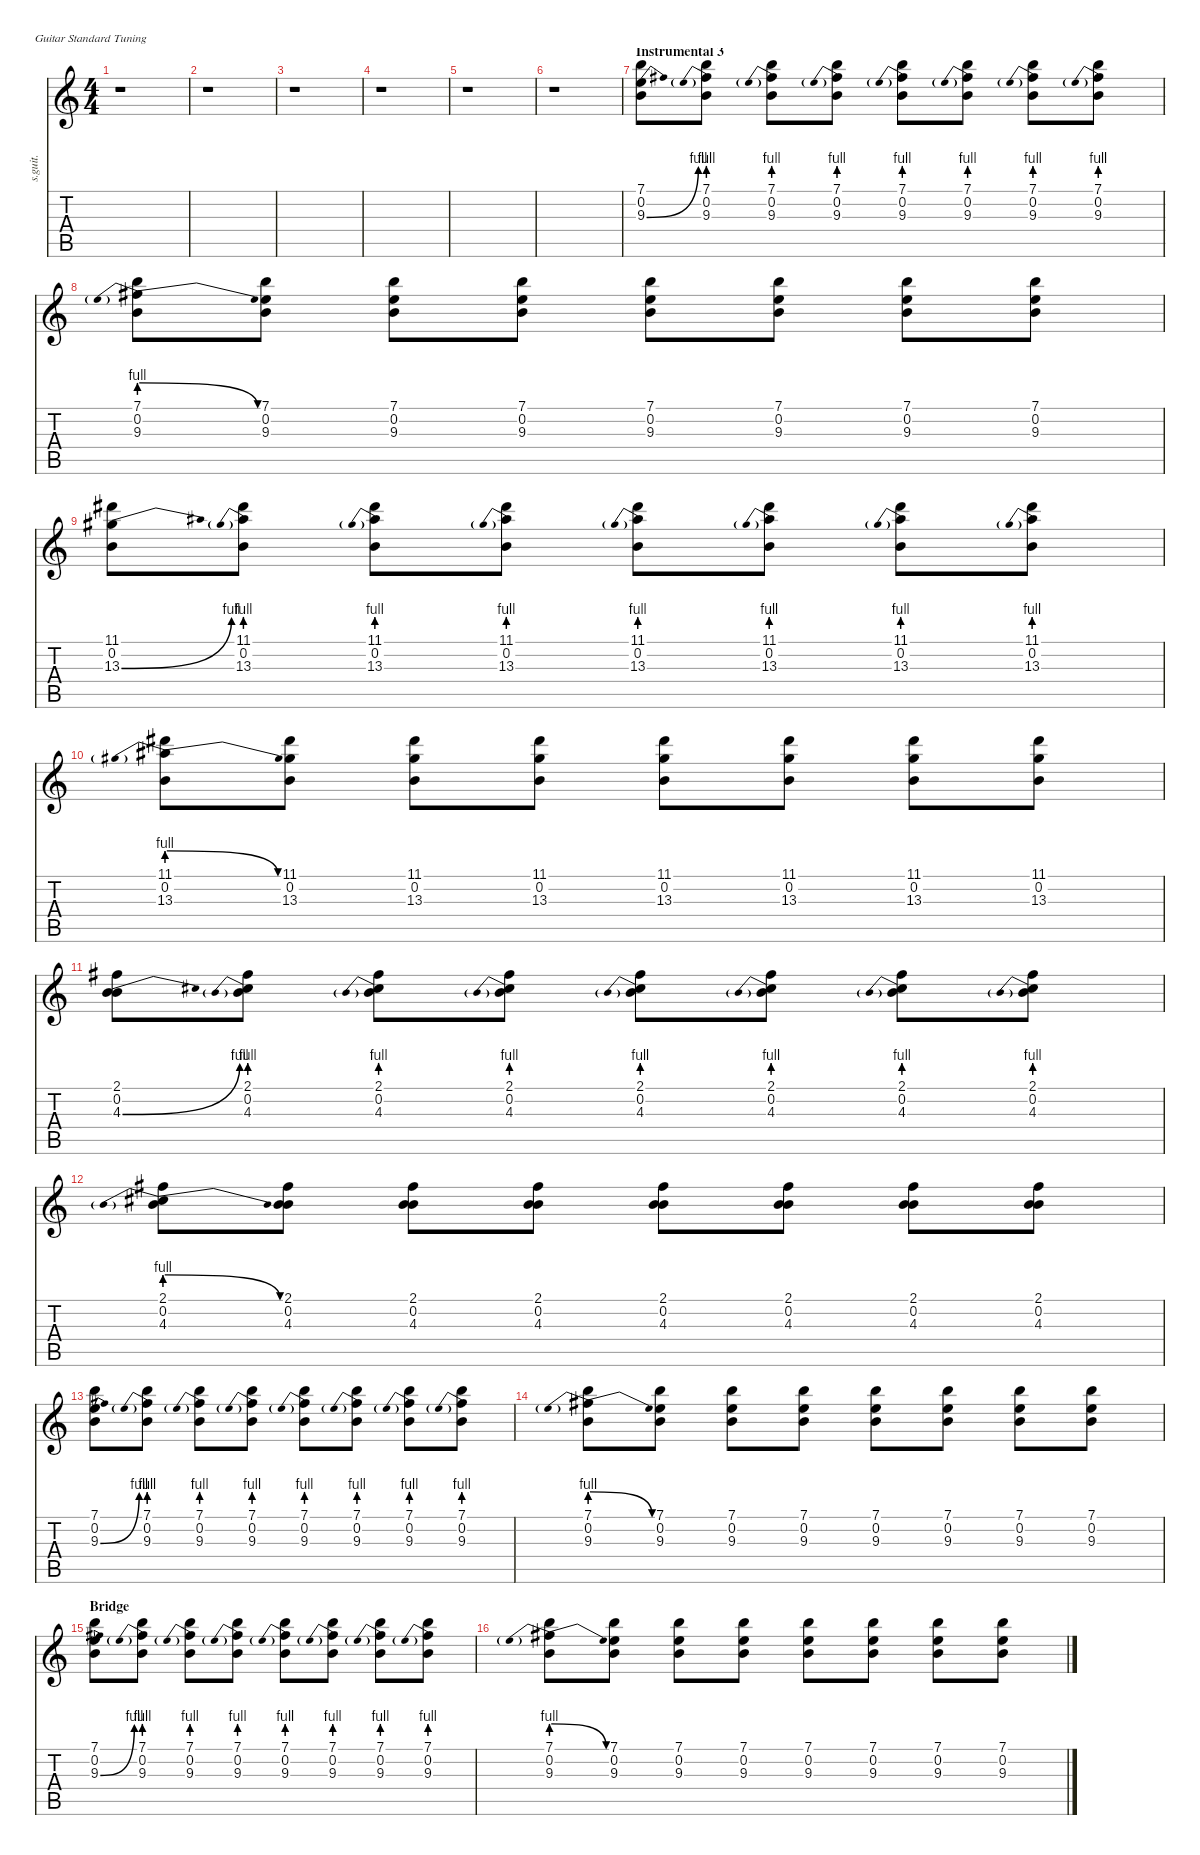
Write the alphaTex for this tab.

\defaultSystemsLayout 4
\hideDynamics
\bracketExtendMode nobrackets
\track ("Jonny Buckland - Overdub" "s.guit.") {instrument overdrivenguitar}
\staff {score tabs}
\tuning (E4 B3 G3 D3 A2 E2)
\ts (4 4)
\tempo (87 hide)
\clef g2
\ks c
r.1{dy f} |
r.1 |
r.1 |
r.1 |
r.1 |
r.1 |
\section ("" "Instrumental 3")
(7.1 0.2 9.3{be (bend 0 0 60 4)}).8{lyrics (0 "") lyrics (1 "") lyrics (2 "") lyrics (3 "") lyrics (4 "")} (7.1 0.2 9.3{be (prebend 0 4 60 4)}).8{lyrics (0 "") lyrics (1 "") lyrics (2 "") lyrics (3 "") lyrics (4 "")} (7.1 0.2 9.3{be (prebend 0 4 60 4)}).8{lyrics (0 "") lyrics (1 "") lyrics (2 "") lyrics (3 "") lyrics (4 "")} (7.1 0.2 9.3{be (prebend 0 4 60 4)}).8{lyrics (0 "") lyrics (1 "") lyrics (2 "") lyrics (3 "") lyrics (4 "")} (7.1 0.2 9.3{be (prebend 0 4 60 4)}).8{lyrics (0 "") lyrics (1 "") lyrics (2 "") lyrics (3 "") lyrics (4 "")} (7.1 0.2 9.3{be (prebend 0 4 60 4)}).8{lyrics (0 "") lyrics (1 "") lyrics (2 "") lyrics (3 "") lyrics (4 "")} (7.1 0.2 9.3{be (prebend 0 4 60 4)}).8{lyrics (0 "") lyrics (1 "") lyrics (2 "") lyrics (3 "") lyrics (4 "")} (7.1 0.2 9.3{be (prebend 0 4 60 4)}).8{lyrics (0 "") lyrics (1 "") lyrics (2 "") lyrics (3 "") lyrics (4 "")} |
(7.1 0.2 9.3{be (prebendrelease 0 4 30 0)}).8{lyrics (0 "") lyrics (1 "") lyrics (2 "") lyrics (3 "") lyrics (4 "")} (7.1 0.2 9.3).8{lyrics (0 "") lyrics (1 "") lyrics (2 "") lyrics (3 "") lyrics (4 "")} (7.1 0.2 9.3).8{lyrics (0 "") lyrics (1 "") lyrics (2 "") lyrics (3 "") lyrics (4 "")} (7.1 0.2 9.3).8{lyrics (0 "") lyrics (1 "") lyrics (2 "") lyrics (3 "") lyrics (4 "")} (7.1 0.2 9.3).8{lyrics (0 "") lyrics (1 "") lyrics (2 "") lyrics (3 "") lyrics (4 "")} (7.1 0.2 9.3).8{lyrics (0 "") lyrics (1 "") lyrics (2 "") lyrics (3 "") lyrics (4 "")} (7.1 0.2 9.3).8{lyrics (0 "") lyrics (1 "") lyrics (2 "") lyrics (3 "") lyrics (4 "")} (7.1 0.2 9.3).8{lyrics (0 "") lyrics (1 "") lyrics (2 "") lyrics (3 "") lyrics (4 "")} |
(11.1{acc #} 0.2 13.3{be (bend 0 0 60 4) acc #}).8{lyrics (0 "") lyrics (1 "") lyrics (2 "") lyrics (3 "") lyrics (4 "")} (11.1{acc #} 0.2 13.3{be (prebend 0 4 60 4)}).8{lyrics (0 "") lyrics (1 "") lyrics (2 "") lyrics (3 "") lyrics (4 "")} (11.1{acc #} 0.2 13.3{be (prebend 0 4 60 4)}).8{lyrics (0 "") lyrics (1 "") lyrics (2 "") lyrics (3 "") lyrics (4 "")} (11.1{acc #} 0.2 13.3{be (prebend 0 4 60 4)}).8{lyrics (0 "") lyrics (1 "") lyrics (2 "") lyrics (3 "") lyrics (4 "")} (11.1{acc #} 0.2 13.3{be (prebend 0 4 60 4)}).8{lyrics (0 "") lyrics (1 "") lyrics (2 "") lyrics (3 "") lyrics (4 "")} (11.1{acc #} 0.2 13.3{be (prebend 0 4 60 4)}).8{lyrics (0 "") lyrics (1 "") lyrics (2 "") lyrics (3 "") lyrics (4 "")} (11.1{acc #} 0.2 13.3{be (prebend 0 4 60 4)}).8{lyrics (0 "") lyrics (1 "") lyrics (2 "") lyrics (3 "") lyrics (4 "")} (11.1{acc #} 0.2 13.3{be (prebend 0 4 60 4)}).8{lyrics (0 "") lyrics (1 "") lyrics (2 "") lyrics (3 "") lyrics (4 "")} |
(11.1{acc #} 0.2 13.3{be (prebendrelease 0 4 30 0)}).8{lyrics (0 "") lyrics (1 "") lyrics (2 "") lyrics (3 "") lyrics (4 "")} (11.1{acc #} 0.2 13.3{acc #}).8{lyrics (0 "") lyrics (1 "") lyrics (2 "") lyrics (3 "") lyrics (4 "")} (11.1{acc #} 0.2 13.3{acc #}).8{lyrics (0 "") lyrics (1 "") lyrics (2 "") lyrics (3 "") lyrics (4 "")} (11.1{acc #} 0.2 13.3{acc #}).8{lyrics (0 "") lyrics (1 "") lyrics (2 "") lyrics (3 "") lyrics (4 "")} (11.1{acc #} 0.2 13.3{acc #}).8{lyrics (0 "") lyrics (1 "") lyrics (2 "") lyrics (3 "") lyrics (4 "")} (11.1{acc #} 0.2 13.3{acc #}).8{lyrics (0 "") lyrics (1 "") lyrics (2 "") lyrics (3 "") lyrics (4 "")} (11.1{acc #} 0.2 13.3{acc #}).8{lyrics (0 "") lyrics (1 "") lyrics (2 "") lyrics (3 "") lyrics (4 "")} (11.1{acc #} 0.2 13.3{acc #}).8{lyrics (0 "") lyrics (1 "") lyrics (2 "") lyrics (3 "") lyrics (4 "")} |
(2.1{acc #} 0.2 4.3{be (bend 0 0 60 4)}).8{lyrics (0 "") lyrics (1 "") lyrics (2 "") lyrics (3 "") lyrics (4 "")} (2.1{acc #} 0.2 4.3{be (prebend 0 4 60 4)}).8{lyrics (0 "") lyrics (1 "") lyrics (2 "") lyrics (3 "") lyrics (4 "")} (2.1{acc #} 0.2 4.3{be (prebend 0 4 60 4)}).8{lyrics (0 "") lyrics (1 "") lyrics (2 "") lyrics (3 "") lyrics (4 "")} (2.1{acc #} 0.2 4.3{be (prebend 0 4 60 4)}).8{lyrics (0 "") lyrics (1 "") lyrics (2 "") lyrics (3 "") lyrics (4 "")} (2.1{acc #} 0.2 4.3{be (prebend 0 4 60 4)}).8{lyrics (0 "") lyrics (1 "") lyrics (2 "") lyrics (3 "") lyrics (4 "")} (2.1{acc #} 0.2 4.3{be (prebend 0 4 60 4)}).8{lyrics (0 "") lyrics (1 "") lyrics (2 "") lyrics (3 "") lyrics (4 "")} (2.1{acc #} 0.2 4.3{be (prebend 0 4 60 4)}).8{lyrics (0 "") lyrics (1 "") lyrics (2 "") lyrics (3 "") lyrics (4 "")} (2.1{acc #} 0.2 4.3{be (prebend 0 4 60 4)}).8{lyrics (0 "") lyrics (1 "") lyrics (2 "") lyrics (3 "") lyrics (4 "")} |
(2.1{acc #} 0.2 4.3{be (prebendrelease 0 4 30 0)}).8{lyrics (0 "") lyrics (1 "") lyrics (2 "") lyrics (3 "") lyrics (4 "")} (2.1{acc #} 0.2 4.3).8{lyrics (0 "") lyrics (1 "") lyrics (2 "") lyrics (3 "") lyrics (4 "")} (2.1{acc #} 0.2 4.3).8{lyrics (0 "") lyrics (1 "") lyrics (2 "") lyrics (3 "") lyrics (4 "")} (2.1{acc #} 0.2 4.3).8{lyrics (0 "") lyrics (1 "") lyrics (2 "") lyrics (3 "") lyrics (4 "")} (2.1{acc #} 0.2 4.3).8{lyrics (0 "") lyrics (1 "") lyrics (2 "") lyrics (3 "") lyrics (4 "")} (2.1{acc #} 0.2 4.3).8{lyrics (0 "") lyrics (1 "") lyrics (2 "") lyrics (3 "") lyrics (4 "")} (2.1{acc #} 0.2 4.3).8{lyrics (0 "") lyrics (1 "") lyrics (2 "") lyrics (3 "") lyrics (4 "")} (2.1{acc #} 0.2 4.3).8{lyrics (0 "") lyrics (1 "") lyrics (2 "") lyrics (3 "") lyrics (4 "")} |
(7.1 0.2 9.3{be (bend 0 0 60 4)}).8{lyrics (0 "") lyrics (1 "") lyrics (2 "") lyrics (3 "") lyrics (4 "")} (7.1 0.2 9.3{be (prebend 0 4 60 4)}).8{lyrics (0 "") lyrics (1 "") lyrics (2 "") lyrics (3 "") lyrics (4 "")} (7.1 0.2 9.3{be (prebend 0 4 60 4)}).8{lyrics (0 "") lyrics (1 "") lyrics (2 "") lyrics (3 "") lyrics (4 "")} (7.1 0.2 9.3{be (prebend 0 4 60 4)}).8{lyrics (0 "") lyrics (1 "") lyrics (2 "") lyrics (3 "") lyrics (4 "")} (7.1 0.2 9.3{be (prebend 0 4 60 4)}).8{lyrics (0 "") lyrics (1 "") lyrics (2 "") lyrics (3 "") lyrics (4 "")} (7.1 0.2 9.3{be (prebend 0 4 60 4)}).8{lyrics (0 "") lyrics (1 "") lyrics (2 "") lyrics (3 "") lyrics (4 "")} (7.1 0.2 9.3{be (prebend 0 4 60 4)}).8{lyrics (0 "") lyrics (1 "") lyrics (2 "") lyrics (3 "") lyrics (4 "")} (7.1 0.2 9.3{be (prebend 0 4 60 4)}).8{lyrics (0 "") lyrics (1 "") lyrics (2 "") lyrics (3 "") lyrics (4 "")} |
(7.1 0.2 9.3{be (prebendrelease 0 4 30 0)}).8{lyrics (0 "") lyrics (1 "") lyrics (2 "") lyrics (3 "") lyrics (4 "")} (7.1 0.2 9.3).8{lyrics (0 "") lyrics (1 "") lyrics (2 "") lyrics (3 "") lyrics (4 "")} (7.1 0.2 9.3).8{lyrics (0 "") lyrics (1 "") lyrics (2 "") lyrics (3 "") lyrics (4 "")} (7.1 0.2 9.3).8{lyrics (0 "") lyrics (1 "") lyrics (2 "") lyrics (3 "") lyrics (4 "")} (7.1 0.2 9.3).8{lyrics (0 "") lyrics (1 "") lyrics (2 "") lyrics (3 "") lyrics (4 "")} (7.1 0.2 9.3).8{lyrics (0 "") lyrics (1 "") lyrics (2 "") lyrics (3 "") lyrics (4 "")} (7.1 0.2 9.3).8{lyrics (0 "") lyrics (1 "") lyrics (2 "") lyrics (3 "") lyrics (4 "")} (7.1 0.2 9.3).8{lyrics (0 "") lyrics (1 "") lyrics (2 "") lyrics (3 "") lyrics (4 "")} |
\section ("" "Bridge")
(7.1 0.2 9.3{be (bend 0 0 60 4)}).8{lyrics (0 "") lyrics (1 "") lyrics (2 "") lyrics (3 "") lyrics (4 "")} (7.1 0.2 9.3{be (prebend 0 4 60 4)}).8{lyrics (0 "") lyrics (1 "") lyrics (2 "") lyrics (3 "") lyrics (4 "")} (7.1 0.2 9.3{be (prebend 0 4 60 4)}).8{lyrics (0 "") lyrics (1 "") lyrics (2 "") lyrics (3 "") lyrics (4 "")} (7.1 0.2 9.3{be (prebend 0 4 60 4)}).8{lyrics (0 "") lyrics (1 "") lyrics (2 "") lyrics (3 "") lyrics (4 "")} (7.1 0.2 9.3{be (prebend 0 4 60 4)}).8{lyrics (0 "") lyrics (1 "") lyrics (2 "") lyrics (3 "") lyrics (4 "")} (7.1 0.2 9.3{be (prebend 0 4 60 4)}).8{lyrics (0 "") lyrics (1 "") lyrics (2 "") lyrics (3 "") lyrics (4 "")} (7.1 0.2 9.3{be (prebend 0 4 60 4)}).8{lyrics (0 "") lyrics (1 "") lyrics (2 "") lyrics (3 "") lyrics (4 "")} (7.1 0.2 9.3{be (prebend 0 4 60 4)}).8{lyrics (0 "") lyrics (1 "") lyrics (2 "") lyrics (3 "") lyrics (4 "")} |
(7.1 0.2 9.3{be (prebendrelease 0 4 30 0)}).8{lyrics (0 "") lyrics (1 "") lyrics (2 "") lyrics (3 "") lyrics (4 "")} (7.1 0.2 9.3).8{lyrics (0 "") lyrics (1 "") lyrics (2 "") lyrics (3 "") lyrics (4 "")} (7.1 0.2 9.3).8{lyrics (0 "") lyrics (1 "") lyrics (2 "") lyrics (3 "") lyrics (4 "")} (7.1 0.2 9.3).8{lyrics (0 "") lyrics (1 "") lyrics (2 "") lyrics (3 "") lyrics (4 "")} (7.1 0.2 9.3).8{lyrics (0 "") lyrics (1 "") lyrics (2 "") lyrics (3 "") lyrics (4 "")} (7.1 0.2 9.3).8{lyrics (0 "") lyrics (1 "") lyrics (2 "") lyrics (3 "") lyrics (4 "")} (7.1 0.2 9.3).8{lyrics (0 "") lyrics (1 "") lyrics (2 "") lyrics (3 "") lyrics (4 "")} (7.1 0.2 9.3).8{lyrics (0 "") lyrics (1 "") lyrics (2 "") lyrics (3 "") lyrics (4 "")}
